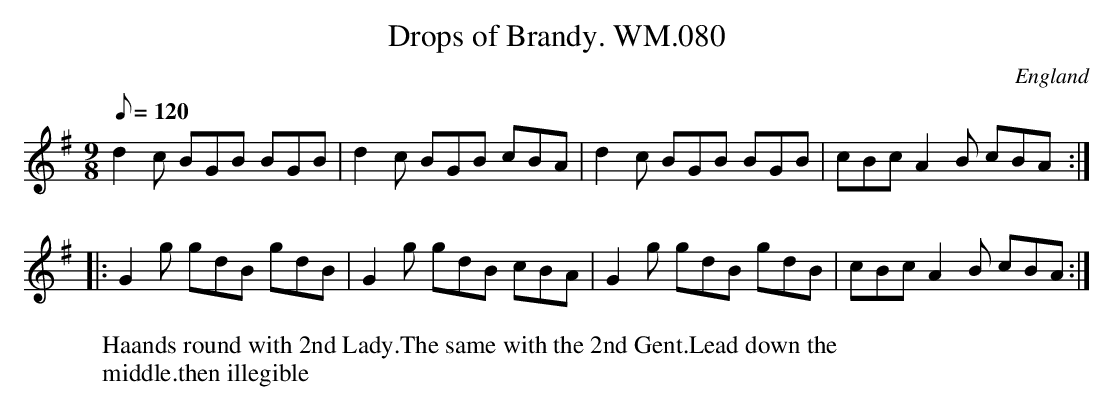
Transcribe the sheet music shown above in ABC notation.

X:1
T:Drops of Brandy. WM.080
M:9/8
L:1/8
Q:120
O:England
W:Haands round with 2nd Lady.The same with the 2nd Gent.Lead down the
W:middle.then illegible
K:G
d2c BGB BGB|d2c BGB cBA|d2c BGB BGB|cBcA2B cBA:|!
|:G2g gdB gdB|G2g gdB cBA|G2g gdB gdB|cBcA2B cBA:|]
